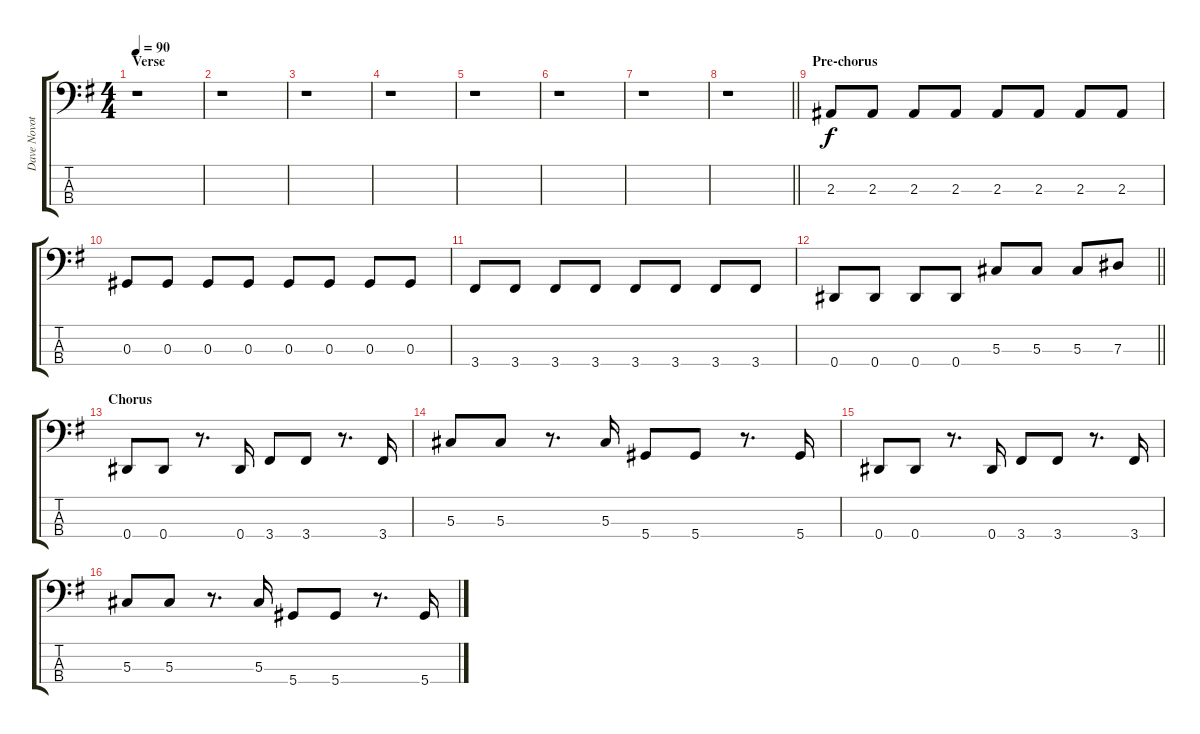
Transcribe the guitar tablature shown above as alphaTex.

\track ("Dave Novotny (Bass)" "Dave Novot") {instrument electricbassfinger}
\staff {score tabs}
\tuning (Gb2 Db2 Ab1 Eb1) {hide}
\ts (4 4)
\section ("" "Verse")
\tempo 90
\clef f4
\ks g
r.1{dy f instrument electricbassfinger} |
r.1 |
r.1 |
r.1 |
r.1 |
r.1 |
r.1 |
\barLineRight lightlight
r.1 |
\section ("" "Pre-chorus")
2.3.8 2.3.8 2.3.8 2.3.8 2.3.8 2.3.8 2.3.8 2.3.8 |
0.3.8 0.3.8 0.3.8 0.3.8 0.3.8 0.3.8 0.3.8 0.3.8 |
3.4.8 3.4.8 3.4.8 3.4.8 3.4.8 3.4.8 3.4.8 3.4.8 |
\barLineRight lightlight
0.4.8 0.4.8 0.4.8 0.4.8 5.3.8 5.3.8 5.3.8 7.3.8 |
\section ("" "Chorus")
0.4.8 0.4.8 r.8{d} 0.4.16 3.4.8 3.4.8 r.8{d} 3.4.16 |
5.3.8 5.3.8 r.8{d} 5.3.16 5.4.8 5.4.8 r.8{d} 5.4.16 |
0.4.8 0.4.8 r.8{d} 0.4.16 3.4.8 3.4.8 r.8{d} 3.4.16 |
5.3.8 5.3.8 r.8{d} 5.3.16 5.4.8 5.4.8 r.8{d} 5.4.16
